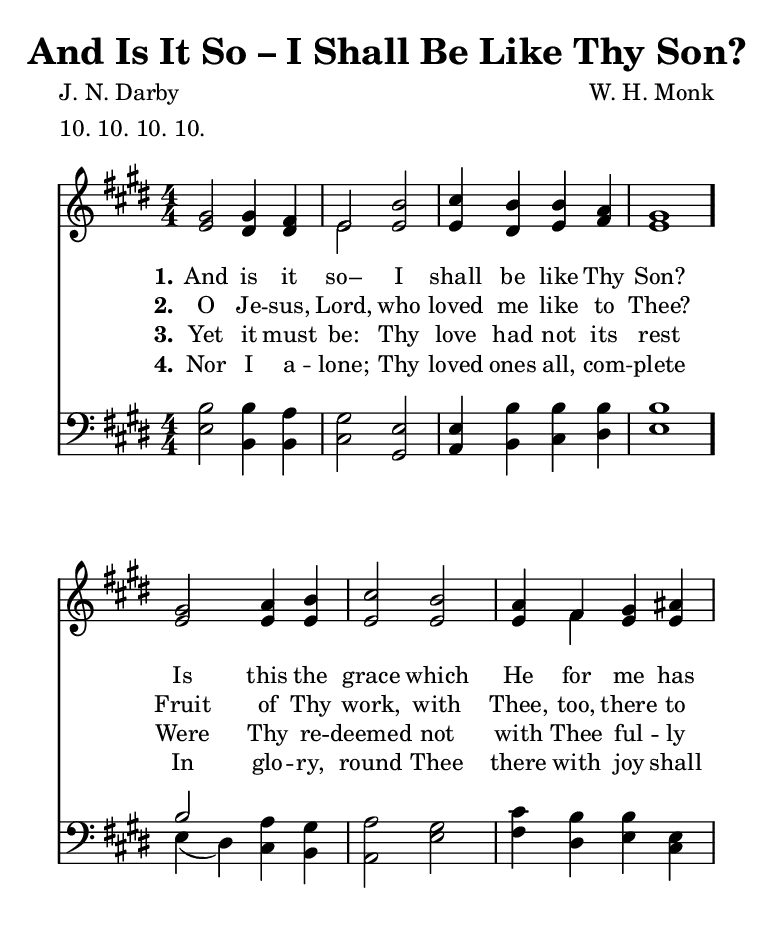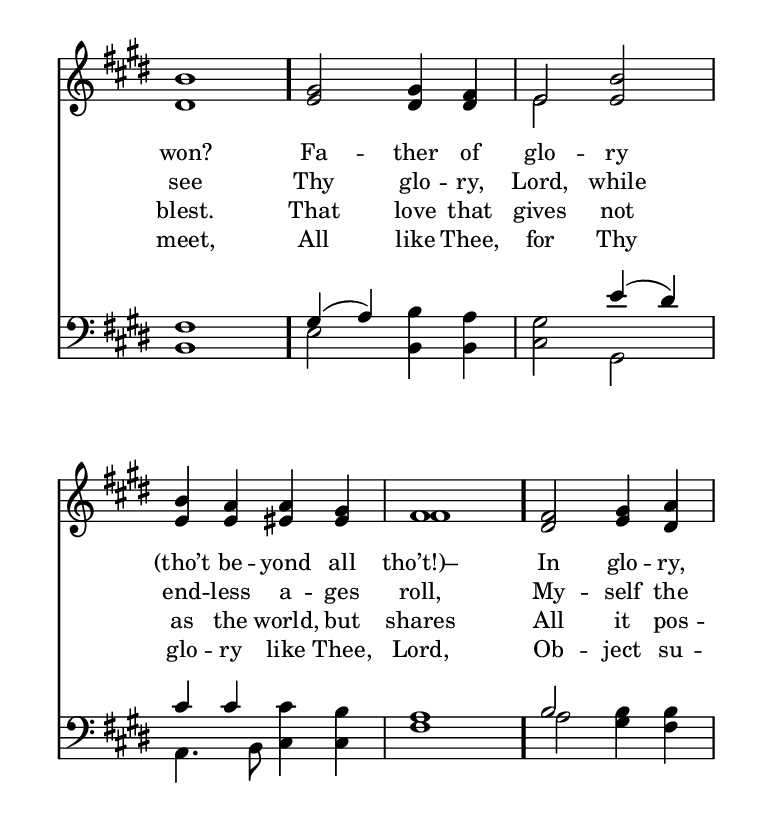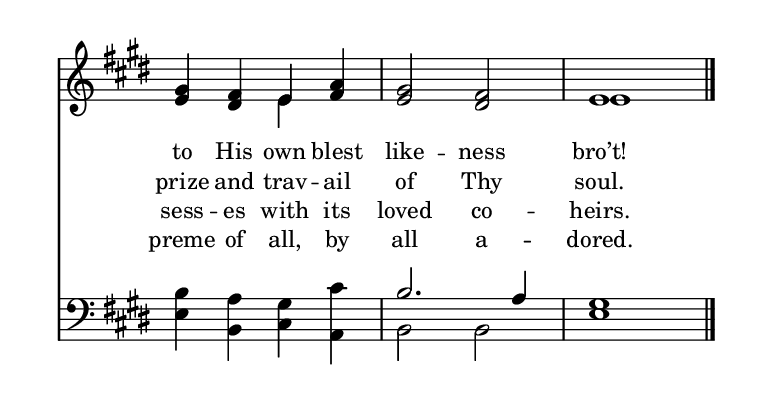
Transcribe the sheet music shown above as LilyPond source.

\include "common/global.ily"
\paper {
  \include "common/paper.ily"
  ragged-bottom = ##t
  system-system-spacing.padding = 9
}

\header{
  hymnnumber = "270"
  title = "And Is It So – I Shall Be Like Thy Son?"
  tunename = "Eventide" % see EOG076
  meter = "10. 10. 10. 10."
  poet = "J. N. Darby"
  composer = "W. H. Monk"
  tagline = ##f
}

global = {
  \include "common/overrides.ily"
  \override Staff.TimeSignature.style = #'numbered
  \time 4/4
  \override Score.MetronomeMark.transparent = ##t % hide all fermata changes too
  \tempo 4=110
  \key e \major
  \autoBeamOff
}

patternAA = { c2      c4 c4 | c2 c2      | c4  c4 c4 c4 | c1 }
patternAB = { c4( c4) c4 c4 | c2 c2      | c4  c4 c4 c4 | c1 }
patternAC = { c4( c4) c4 c4 | c2 c4( c4) | c4  c4 c4 c4 | c1 }
patternAD = { c2      c4 c4 | c2 c2      | c4. c8 c4 c4 | c1 }

patternBA = { c2 c4 c4 | c4 c4 c4 c4 | c2  c2 | c1 }
patternBB = { c2 c4 c4 | c4 c4 c4 c4 | c2. c4 | c1 }

notesSoprano = {
\global
\relative c'' {

  \changePitch \patternAA { gis gis fis | e b' | cis b b a | gis }
  \changePitch \patternAA { gis a b | cis b | a fis gis ais | b }
  \changePitch \patternAA { gis gis fis | e b' | b a a gis | fis }
  \changePitch \patternBA { fis gis a | gis fis e a | gis fis | e }

  \bar "|."

}
}

notesAlto = {
\global
\relative e' {

  \changePitch \patternAA { e dis dis | e e | e dis e fis | e }
  \changePitch \patternAA { e e e | e e | e fis e e | dis }
  \changePitch \patternAA { e dis dis | e e | e e eis eis | fis }
  \changePitch \patternBA { dis e dis | e dis e fis | e dis | e }

}
}

notesTenor = {
\global
\relative a {

  \changePitch \patternAA { b b a | gis e | e b' b b | b }
  \changePitch \patternAA { b a gis | a gis | cis b b e, | fis }
  \changePitch \patternAC { gis a b a | gis e' dis | cis cis cis b | a }
  \changePitch \patternBB { b b b | b a gis cis | b a | gis }

}
}

notesBass = {
\global
\relative f {

  \changePitch \patternAA { e b b | cis gis | a b cis dis | e }
  \changePitch \patternAB { e dis cis b | a e' | fis dis e cis | b }
  \changePitch \patternAD { e b b | cis gis | a b cis cis | fis }
  \changePitch \patternBA { a gis fis | e b cis a | b b e }

}
}


wordsA = \lyricmode {
\set stanza = "1."

And is it so– I shall be like Thy Son? \bar "."
Is this the grace which He for me has won? \bar "."
Fa -- ther of glo -- ry (tho’t be -- yond all tho’t!)– \bar "."
In glo -- ry, to His own blest like -- ness bro’t! \bar "."

}

wordsB = \lyricmode {
\set stanza = "2."

O Je -- sus, Lord, who loved me like to Thee?
Fruit of Thy work, with Thee, too, there to see
Thy glo -- ry, Lord, while end -- less a -- ges roll,
My -- self the prize and trav -- ail of Thy soul.

}

wordsC = \lyricmode {
\set stanza = "3."

Yet it must be: Thy love had not its rest
Were Thy re -- deemed not with Thee ful -- ly blest.
That love that gives not as the world, but shares
All it pos -- sess -- es with its loved co -- heirs.

}

wordsD = \lyricmode {
\set stanza = "4."

Nor I a -- lone; Thy loved ones all, com -- plete
In glo -- ry, round Thee there with joy shall meet,
All like Thee, for Thy glo -- ry like Thee, Lord,
Ob -- ject su -- preme of all, by all a -- dored.

}

\score {
  \context ChoirStaff <<
    \context Staff = upper <<
      \set Staff.autoBeaming = ##f
      \set ChoirStaff.systemStartDelimiter = #'SystemStartBar
      \set ChoirStaff.printPartCombineTexts = ##f
      \partcombine #'(2 . 9) \notesSoprano \notesAlto
      \context NullVoice = sopranos { \voiceOne << \notesSoprano >> }
      \context Lyrics = one   \lyricsto sopranos \wordsA
      \context Lyrics = two   \lyricsto sopranos \wordsB
      \context Lyrics = three \lyricsto sopranos \wordsC
      \context Lyrics = four  \lyricsto sopranos \wordsD
    >>
    \context Staff = men <<
      \set Staff.autoBeaming = ##f
      \clef bass
      \set ChoirStaff.printPartCombineTexts = ##f
      \partcombine #'(2 . 9) \notesTenor \notesBass
    >>
  >>
  \layout {
    \include "common/layout.ily"
  }
  \midi{
    \include "common/midi.ily"
  }
}

% TODO suggest alternate tune No. 6, as EOG076 does ?

\version "2.19.49"  % necessary for upgrading to future LilyPond versions.

% vi:set et ts=2 sw=2 ai nocindent syntax=lilypond:
